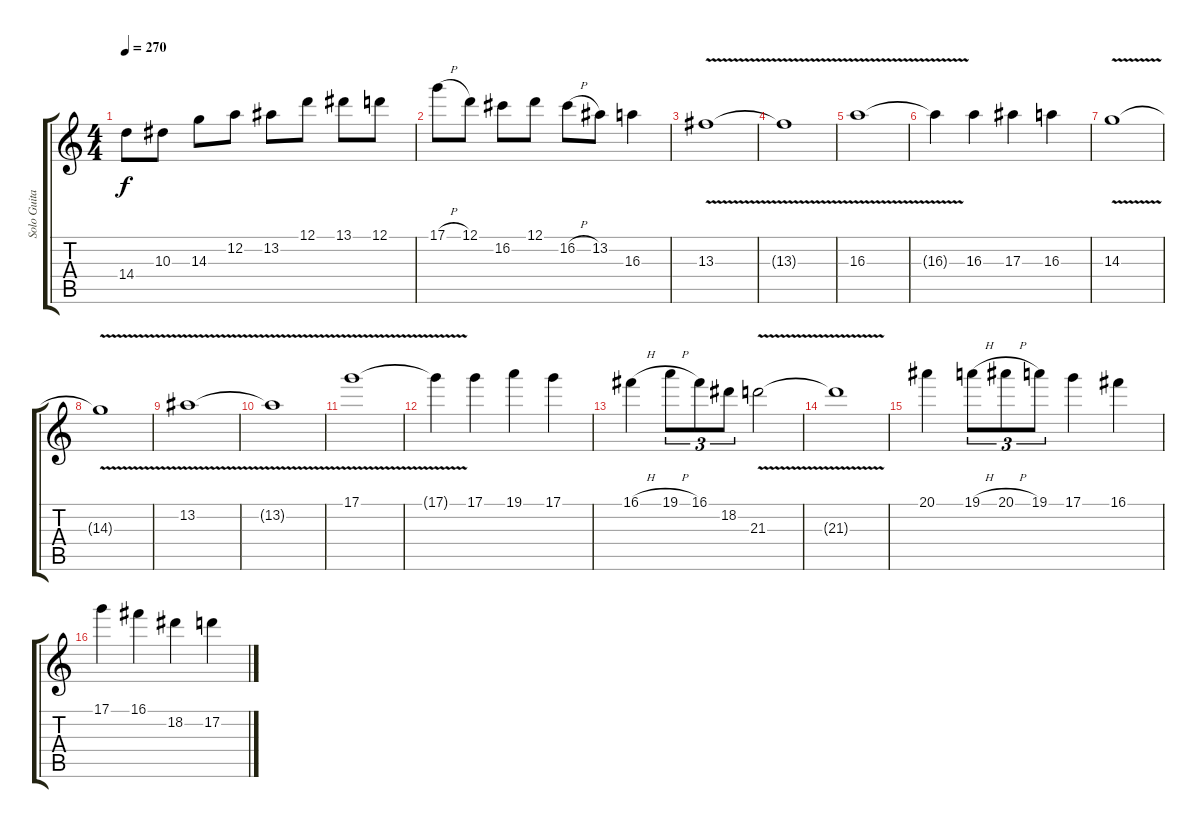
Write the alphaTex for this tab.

\track ("Solo Guitar" "Solo Guita") {instrument overdrivenguitar}
\staff {score tabs}
\tuning (D4 A3 F3 C3 G2 D2) {hide}
\ts (4 4)
\tempo 270
\clef g2
\ks c
14.4.8{dy f} 10.3.8 14.3.8 12.2.8 13.2.8 12.1.8 13.1.8 12.1.8 |
17.1{h}.8 12.1.8 16.2.8 12.1.8 16.2{h}.8 13.2.8 16.3.4 |
13.3{v}.1 |
13.3{t}.1 |
16.3{v}.1 |
16.3{t}.4 16.3.4 17.3.4 16.3.4 |
14.3{v}.1 |
14.3{t}.1 |
13.2{v}.1 |
13.2{t}.1 |
17.1{v}.1 |
17.1{t}.4 17.1.4 19.1.4 17.1.4 |
16.1{h}.4 19.1{h}.8{tu (3 2)} 16.1.8{tu (3 2)} 18.2.8{tu (3 2)} 21.3{v}.2 |
21.3{t}.1 |
20.1.4 19.1{h}.8{tu (3 2)} 20.1{h}.8{tu (3 2)} 19.1.8{tu (3 2)} 17.1.4 16.1.4 |
17.1.4 16.1.4 18.2.4 17.2.4
